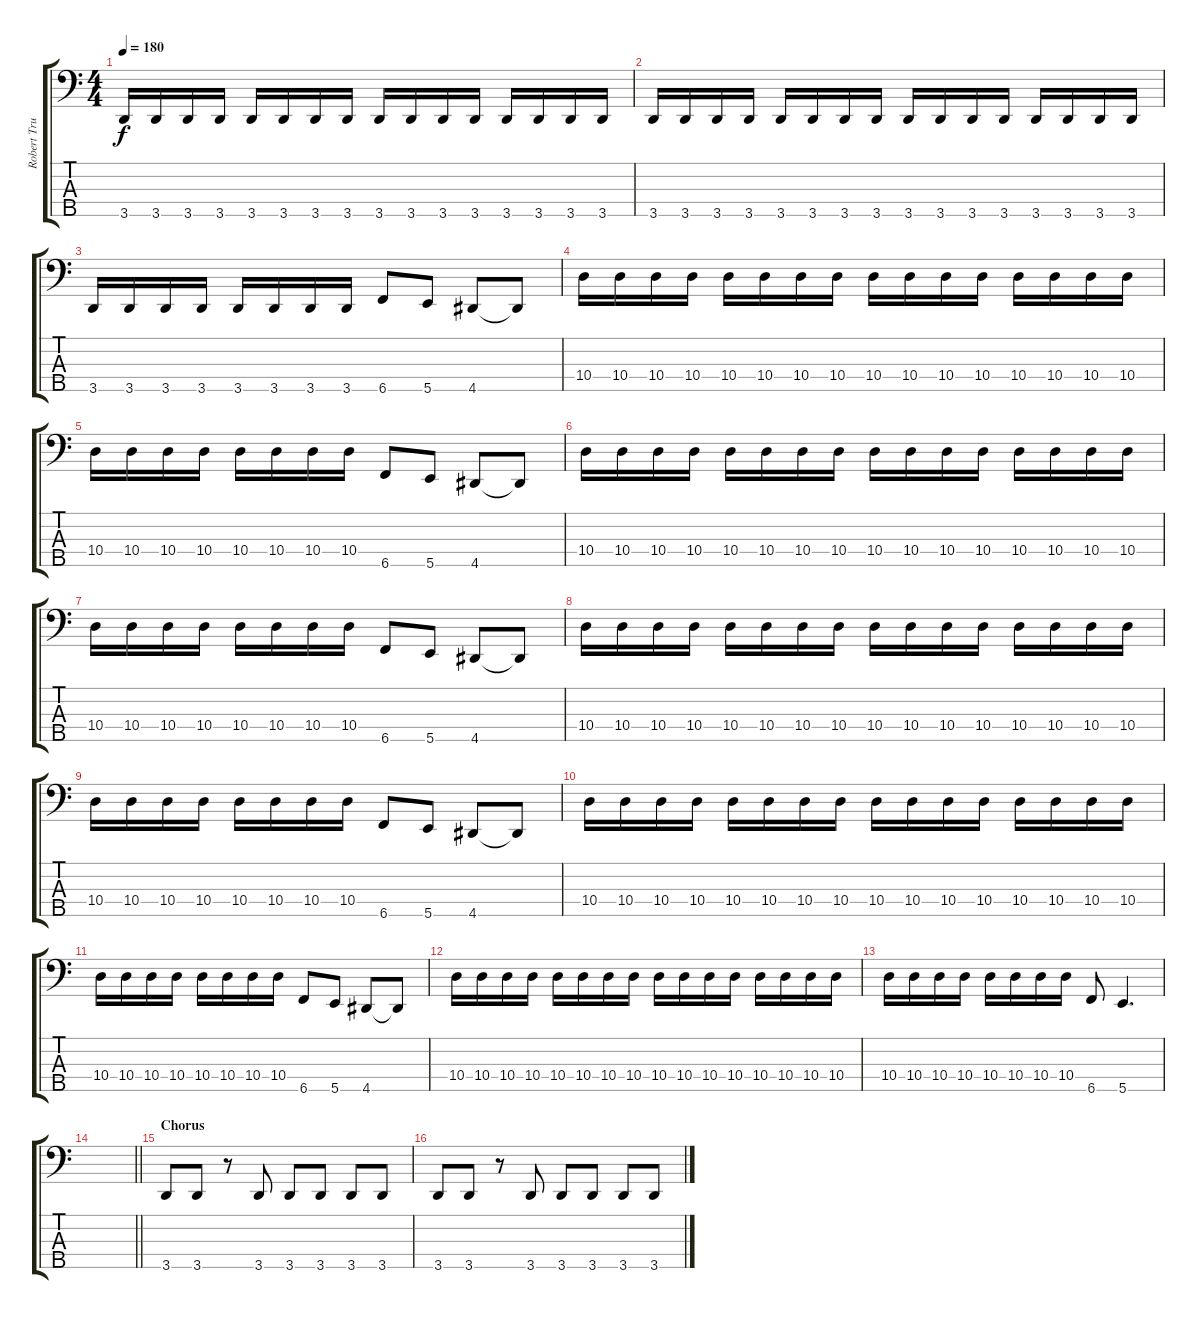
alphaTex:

\track ("Robert Trujillo Bass" "Robert Tru") {instrument electricbassfinger}
\staff {score tabs}
\tuning (G2 D2 A1 E1 B0) {hide}
\ts (4 4)
\tempo 180
\clef f4
\ks c
3.5.16{dy f} 3.5.16 3.5.16 3.5.16 3.5.16 3.5.16 3.5.16 3.5.16 3.5.16 3.5.16 3.5.16 3.5.16 3.5.16 3.5.16 3.5.16 3.5.16 |
3.5.16 3.5.16 3.5.16 3.5.16 3.5.16 3.5.16 3.5.16 3.5.16 3.5.16 3.5.16 3.5.16 3.5.16 3.5.16 3.5.16 3.5.16 3.5.16 |
3.5.16 3.5.16 3.5.16 3.5.16 3.5.16 3.5.16 3.5.16 3.5.16 6.5.8 5.5.8 4.5.8 4.5{t}.8 |
10.4.16 10.4.16 10.4.16 10.4.16 10.4.16 10.4.16 10.4.16 10.4.16 10.4.16 10.4.16 10.4.16 10.4.16 10.4.16 10.4.16 10.4.16 10.4.16 |
10.4.16 10.4.16 10.4.16 10.4.16 10.4.16 10.4.16 10.4.16 10.4.16 6.5.8 5.5.8 4.5.8 4.5{t}.8 |
10.4.16 10.4.16 10.4.16 10.4.16 10.4.16 10.4.16 10.4.16 10.4.16 10.4.16 10.4.16 10.4.16 10.4.16 10.4.16 10.4.16 10.4.16 10.4.16 |
10.4.16 10.4.16 10.4.16 10.4.16 10.4.16 10.4.16 10.4.16 10.4.16 6.5.8 5.5.8 4.5.8 4.5{t}.8 |
10.4.16 10.4.16 10.4.16 10.4.16 10.4.16 10.4.16 10.4.16 10.4.16 10.4.16 10.4.16 10.4.16 10.4.16 10.4.16 10.4.16 10.4.16 10.4.16 |
10.4.16 10.4.16 10.4.16 10.4.16 10.4.16 10.4.16 10.4.16 10.4.16 6.5.8 5.5.8 4.5.8 4.5{t}.8 |
10.4.16 10.4.16 10.4.16 10.4.16 10.4.16 10.4.16 10.4.16 10.4.16 10.4.16 10.4.16 10.4.16 10.4.16 10.4.16 10.4.16 10.4.16 10.4.16 |
10.4.16 10.4.16 10.4.16 10.4.16 10.4.16 10.4.16 10.4.16 10.4.16 6.5.8 5.5.8 4.5.8 4.5{t}.8 |
10.4.16 10.4.16 10.4.16 10.4.16 10.4.16 10.4.16 10.4.16 10.4.16 10.4.16 10.4.16 10.4.16 10.4.16 10.4.16 10.4.16 10.4.16 10.4.16 |
10.4.16 10.4.16 10.4.16 10.4.16 10.4.16 10.4.16 10.4.16 10.4.16 6.5.8 5.5.4{d} |
\barLineRight lightlight
|
\section ("" "Chorus")
3.5.8 3.5.8 r.8 3.5.8 3.5.8 3.5.8 3.5.8 3.5.8 |
3.5.8 3.5.8 r.8 3.5.8 3.5.8 3.5.8 3.5.8 3.5.8
